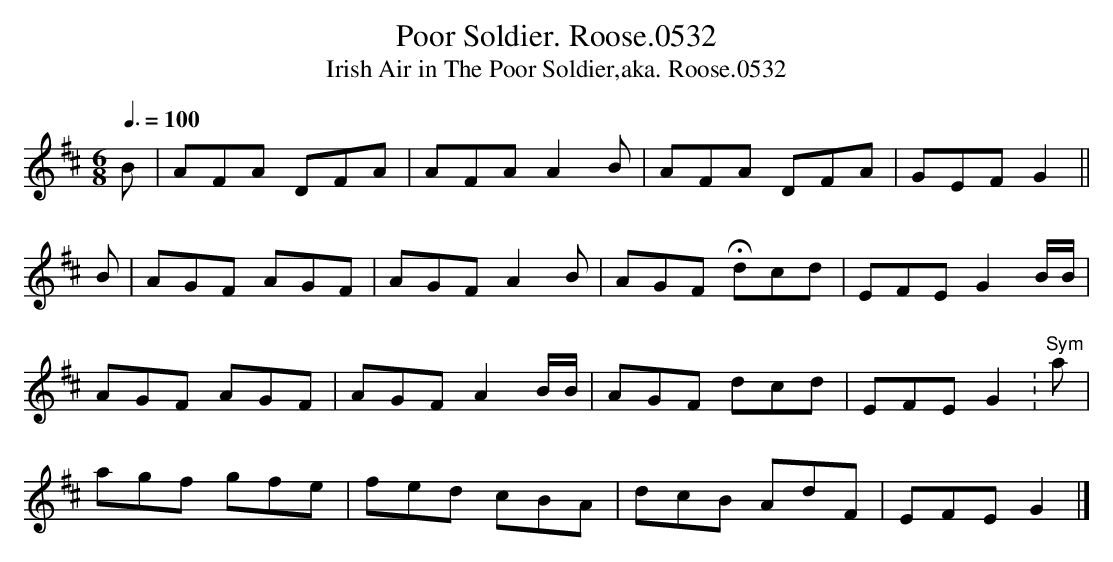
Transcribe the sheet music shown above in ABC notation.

X:1
T:Poor Soldier. Roose.0532
T:Irish Air in The Poor Soldier,aka. Roose.0532
M:6/8
L:1/8
Q:3/8=100
K:D
B|AFA DFA |AFA A2B |AFA DFA |GEFG2||
B|AGF AGF |AGF A2B |AGF !fermata!dcd |EFE G2B/B/ |
AGF AGF |AGF A2B/B/ |AGF dcd |EFEG2.|"Sym"a |
agf gfe |fed cBA |dcB AdF |EFEG2|]
